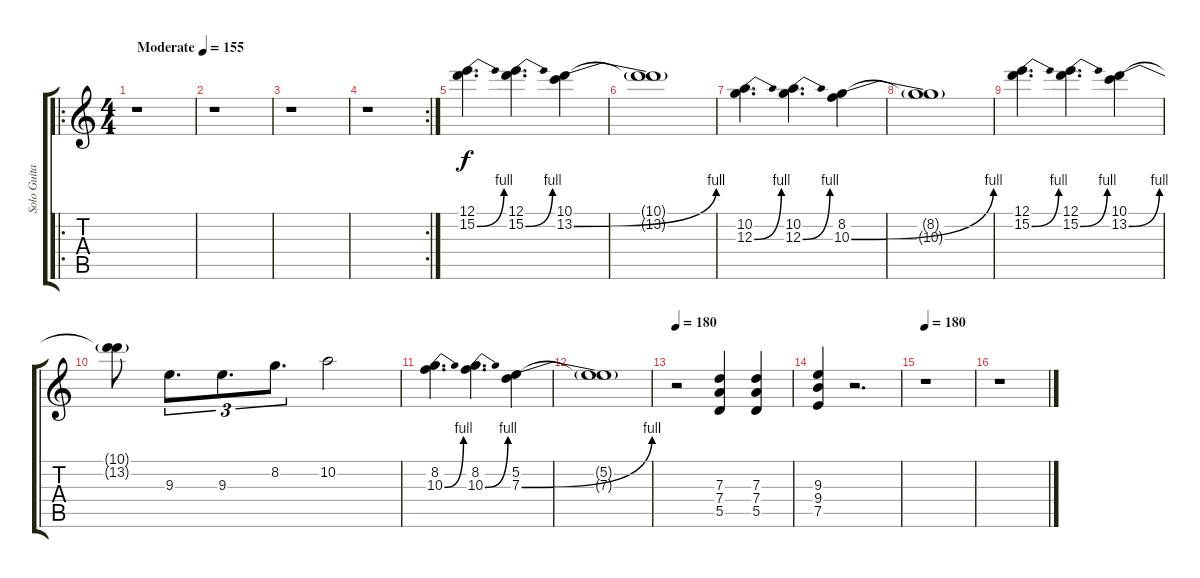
\track ("Solo Guitar" "Solo Guita") {instrument overdrivenguitar}
\staff {score tabs}
\tuning (E4 B3 G3 D3 A2 E2) {hide}
\ro
\ts (4 4)
\tempo (155 "Moderate")
\clef g2
\ks c
r.1{dy f instrument overdrivenguitar} |
r.1 |
r.1 |
\rc 2
r.1 |
(12.1 15.2{be (bend 0 0 60 4)}).4{d} (12.1 15.2{be (bend 0 0 60 4)}).4{d} (10.1 13.2{be (bend 0 0 60 4)}).4 |
(10.1{t} 13.2{t}).1 |
(10.2 12.3{be (bend 0 0 60 4)}).4{d} (10.2 12.3{be (bend 0 0 60 4)}).4{d} (8.2 10.3{be (bend 0 0 60 4)}).4 |
(8.2{t} 10.3{t}).1 |
(12.1 15.2{be (bend 0 0 60 4)}).4{d} (12.1 15.2{be (bend 0 0 60 4)}).4{d} (10.1 13.2{be (bend 0 0 60 4)}).4 |
(10.1{t} 13.2{t}).8 9.3.8{d tu (3 2)} 9.3.8{d tu (3 2)} 8.2.8{d tu (3 2)} 10.2.2 |
(8.2 10.3{be (bend 0 0 60 4)}).4{d} (8.2 10.3{be (bend 0 0 60 4)}).4{d} (5.2 7.3{be (bend 0 0 60 4)}).4 |
(5.2{t} 7.3{t}).1 |
\tempo 180
r.2 (7.3 7.4 5.5).4 (7.3 7.4 5.5).4 |
(9.3 9.4 7.5).4 r.2{d} |
\tempo 180
r.1 |
r.1
